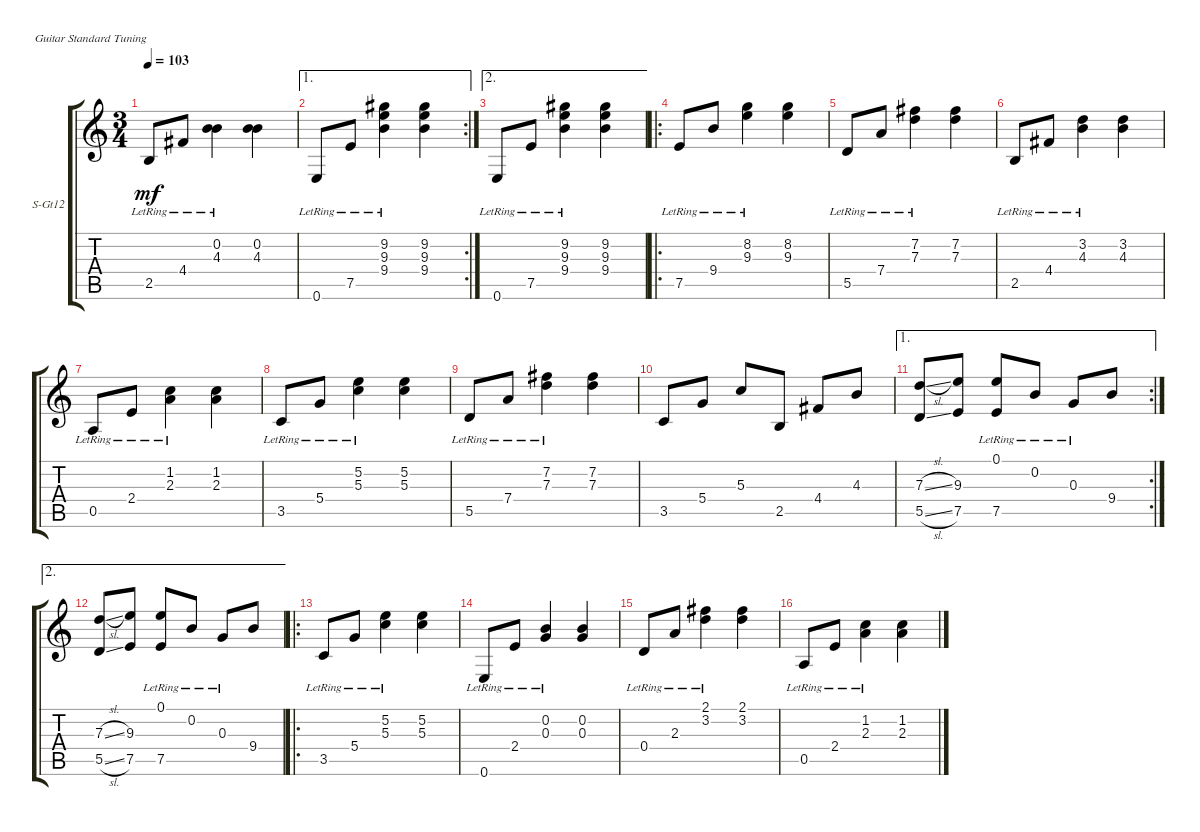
\defaultSystemsLayout 4
\bracketExtendMode groupsimilarinstruments
\firstSystemTrackNameOrientation horizontal
\otherSystemsTrackNameOrientation horizontal
\track ("Antoine" "S-Gt12") {instrument acousticguitarsteel}
\staff {score tabs}
\tuning (E4 B3 G3 D3 A2 E2)
\ts (3 4)
\tempo 103
\clef g2
\ks c
2.5{lr}.8{dy mf} 4.4{lr}.8 (4.3{lr} 0.2{lr}).4 (0.2 4.3).4 |
\ae 1
\rc 2
0.6{lr}.8 7.5{lr}.8 (9.2{lr} 9.4 9.3).4 (9.2 9.4 9.3).4 |
\ae 2
0.6{lr}.8 7.5{lr}.8 (9.2{lr} 9.4 9.3).4 (9.2 9.4 9.3).4 |
\ro
7.5{lr}.8 9.4{lr}.8 (9.3{lr} 8.2{lr}).4 (8.2 9.3).4 |
5.5{lr}.8 7.4{lr}.8 (7.3{lr} 7.2{lr}).4 (7.2 7.3).4 |
2.5{lr}.8 4.4{lr}.8 (4.3{lr} 3.2{lr}).4 (3.2 4.3).4 |
0.5{lr}.8 2.4{lr}.8 (2.3{lr} 1.2{lr}).4 (1.2 2.3).4 |
3.5{lr}.8 5.4{lr}.8 (5.3{lr} 5.2{lr}).4 (5.2 5.3).4 |
5.5{lr}.8 7.4{lr}.8 (7.3{lr} 7.2{lr}).4 (7.2 7.3).4 |
3.5.8 5.4.8 5.3.8 2.5.8 4.4.8 4.3.8 |
\ae 1
\rc 2
(5.5{sl} 7.3{sl}).8 (7.5 9.3).8 (0.1{lr} 7.5{lr}).8 0.2{lr}.8 0.3{lr}.8 9.4.8 |
\ae 2
(5.5{sl} 7.3{sl}).8 (7.5 9.3).8 (0.1{lr} 7.5{lr}).8 0.2{lr}.8 0.3{lr}.8 9.4.8 |
\ro
3.5{lr}.8 5.4{lr}.8 (5.3{lr} 5.2{lr}).4 (5.2 5.3).4 |
0.6{lr}.8 2.4{lr}.8 (0.3{lr} 0.2{lr}).4 (0.2 0.3).4 |
0.4{lr}.8 2.3{lr}.8 (3.2{lr} 2.1).4 (3.2 2.1).4 |
0.5{lr}.8 2.4{lr}.8 (2.3{lr} 1.2{lr}).4 (1.2 2.3).4
